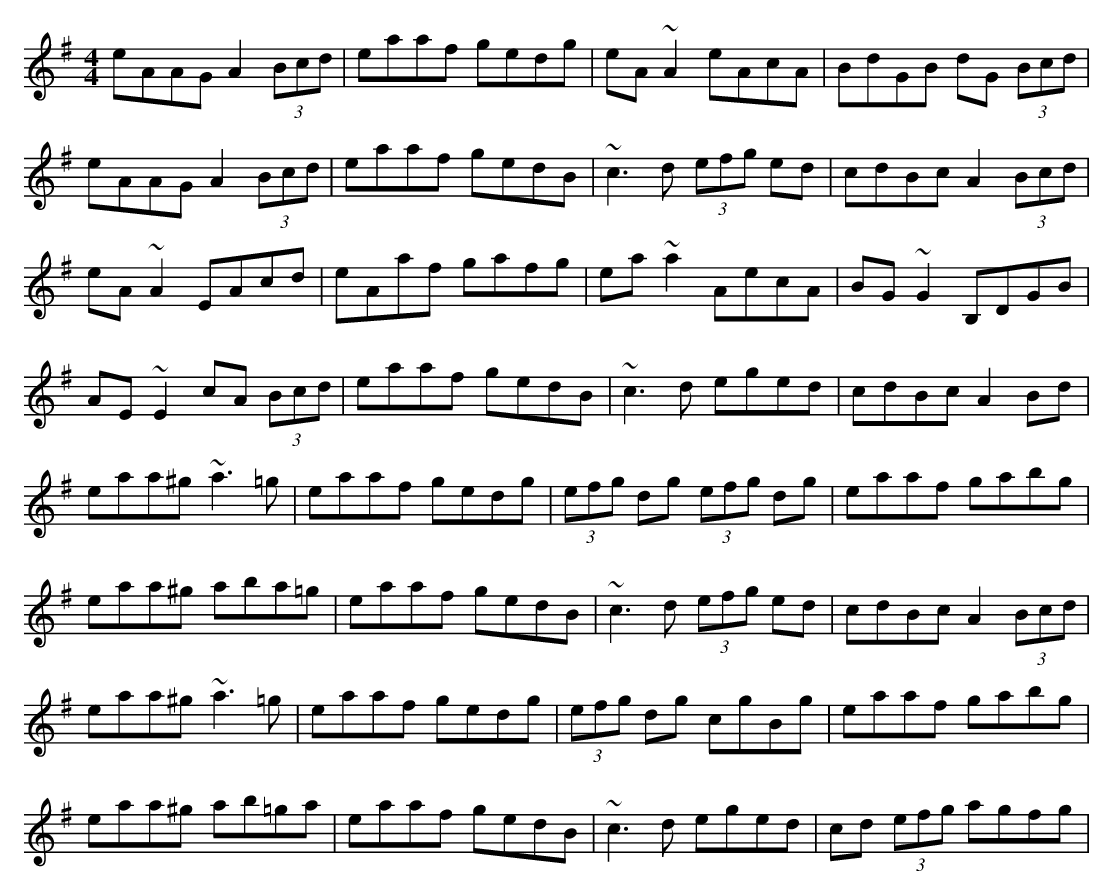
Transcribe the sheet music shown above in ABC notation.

X:1
M:4/4
K:Ador
eAAG A2 (3Bcd|eaaf gedg|eA ~A2 eAcA|BdGB dG (3Bcd|
eAAG A2 (3Bcd|eaaf gedB|~c3 d (3efg ed|cdBc A2(3Bcd|
eA ~A2 EAcd|eAaf gafg|ea ~a2 AecA|BG ~G2 B,DGB|
AE ~E2 cA (3Bcd|eaaf gedB|~c3 d eged|cdBc A2Bd|
eaa^g ~a3 =g|eaaf gedg|(3efg dg (3efg dg|eaaf gabg|
eaa^g aba=g|eaaf gedB|~c3 d (3efg ed|cdBc A2(3Bcd|
eaa^g ~a3 =g|eaaf gedg|(3efg dg cgBg|eaaf gabg|
eaa^g ab=ga|eaaf gedB|~c3 d eged|cd (3efg agfg|
